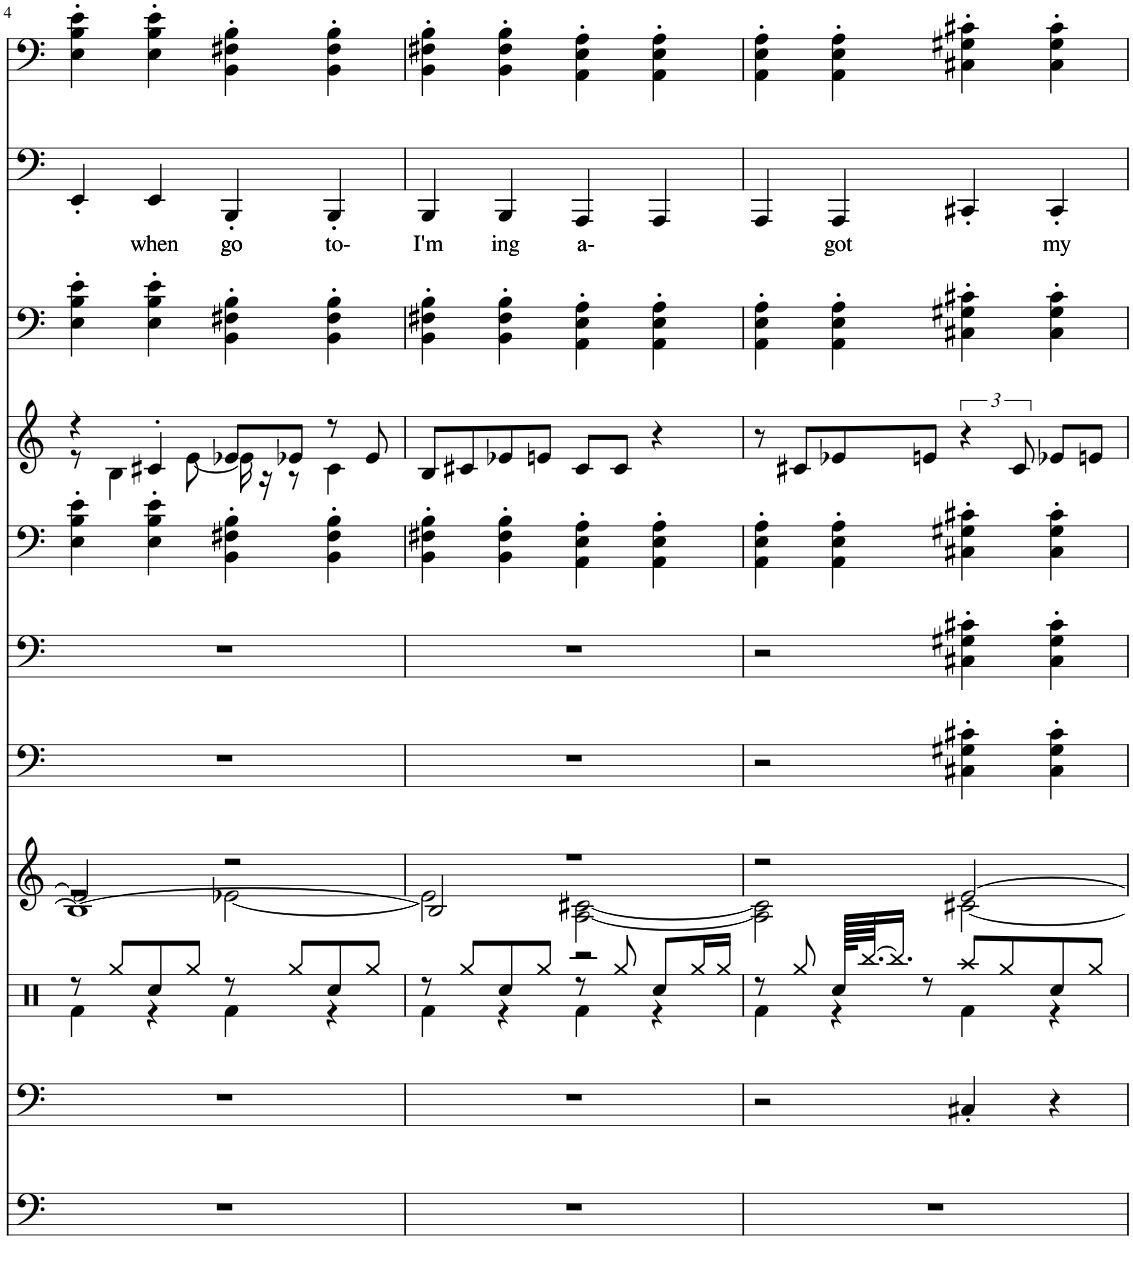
**kern	**kern	**kern	**kern	**kern	**kern	**kern	**kern	**kern	**kern	**text	**kern
*part11	*part10	*part9	*part8	*part7	*part6	*part5	*part4	*part3	*part2	*part2	*part1
*staff11	*staff10	*staff9	*staff8	*staff7	*staff6	*staff5	*staff4	*staff3	*staff2	*staff2	*staff1
*I"Muted Guitar	*I"DistortionGtr	*I"Percussion	*I"Warm Pad	*I"DistortionGtr	*I"DistortionGtr	*I"Clean Guitar	*I"Tenor Sax	*I"Overdrive Gtr	*I"Fingered Bass	*	*I"Overdrive Gtr, aud_mb0193
*	*	*I'Perc	*	*	*	*	*I'T Sax	*	*	*	*
!!LO:PB:g=z
*clefF4	*clefF4	*clefX	*clefG2	*clefF4	*clefF4	*clefF4	*clefG2	*clefF4	*clefF4	*	*clefF4
*	*	*	*	*	*	*	*Trd8c14	*	*	*	*
*k[]	*k[]	*k[]	*k[]	*k[]	*k[]	*k[]	*k[]	*k[]	*k[]	*	*k[]
*M4/4	*M4/4	*M4/4	*M4/4	*M4/4	*M4/4	*M4/4	*M4/4	*M4/4	*M4/4	*	*M4/4
=4	=4	=4	=4	=4	=4	=4	=4	=4	=4	=4	=4
*	*	*^	*^	*	*	*	*^	*	*	*	*
*	*	*	*	*	*^	*	*	*	*	*	*	*	*	*
1r	1r	8r	4Rf\	2e/]	2r	1B_	1r	1r	4E\' 4B\' 4e\'	4r	8r	4E\' 4B\' 4e\'	4EE'/	.	4E\' 4B\' 4e\'
.	.	8Rgg/L	.	.	.	.	.	.	.	.	4B\	.	.	.	.
!	!	!	!	!	!	!	!	!	!	!	!	!	!	!LO:LY:b	!
.	.	8Rcc/	4r	.	.	.	.	.	4E\' 4B\' 4e\'	4c#X'/	.	4E\' 4B\' 4e\'	4EE/	when	4E\' 4B\' 4e\'
.	.	8Rgg/J	.	.	.	.	.	.	.	.	[8e\	.	.	.	.
!	!	!	!	!	!	!	!	!	!	!	!	!	!	!LO:LY:b	!
.	.	8r	4Rf\	2r	[2e-X\	.	.	.	4BB\' 4F#X\' 4B\'	8e-X/L	16e\]	4BB\' 4F#X\' 4B\'	4BBB'/	go	4BB\' 4F#X\' 4B\'
.	.	.	.	.	.	.	.	.	.	.	16r	.	.	.	.
.	.	8Rgg/L	.	.	.	.	.	.	.	8e-X/J	8r	.	.	.	.
!	!	!	!	!	!	!	!	!	!	!	!	!	!	!LO:LY:b	!
.	.	8Rcc/	4r	.	.	.	.	.	4BB\' 4F#\' 4B\'	8r	4c#\	4BB\' 4F#\' 4B\'	4BBB'/	to-	4BB\' 4F#\' 4B\'
.	.	8Rgg/J	.	.	.	.	.	.	.	8e-/	.	.	.	.	.
*	*	*	*	*	*	*	*	*	*	*v	*v	*	*	*	*
=5	=5	=5	=5	=5	=5	=5	=5	=5	=5	=5	=5	=5	=5	=5
!	!	!	!	!	!	!	!	!	!	!	!	!	!LO:LY:b	!
1r	1r	8r	4Rf\	1r	2e-\]	2B/]	1r	1r	4BB\' 4F#X\' 4B\'	8B/L	4BB\' 4F#X\' 4B\'	4BBB/	I'm	4BB\' 4F#X\' 4B\'
.	.	8Rgg/L	.	.	.	.	.	.	.	8c#X/	.	.	.	.
!	!	!	!	!	!	!	!	!	!	!	!	!	!LO:LY:b	!
.	.	8Rcc/	4r	.	.	.	.	.	4BB\' 4F#\' 4B\'	8e-X/	4BB\' 4F#\' 4B\'	4BBB/	ing	4BB\' 4F#\' 4B\'
.	.	8Rgg/J	.	.	.	.	.	.	.	8en/J	.	.	.	.
!	!	!	!	!	!	!	!	!	!	!	!	!	!LO:LY:b	!
.	.	8r	4Rf\	.	[2A\ [2c#X\	2r	.	.	4AA\' 4E\' 4A\'	8c#/L	4AA\' 4E\' 4A\'	4AAA/	a-	4AA\' 4E\' 4A\'
.	.	8Rgg/	.	.	.	.	.	.	.	8c#/J	.	.	.	.
.	.	8Rcc/L	4r	.	.	.	.	.	4AA\' 4E\' 4A\'	4r	4AA\' 4E\' 4A\'	4AAA/	.	4AA\' 4E\' 4A\'
.	.	16Rgg/L	.	.	.	.	.	.	.	.	.	.	.	.
.	.	16Rgg/JJ	.	.	.	.	.	.	.	.	.	.	.	.
*	*	*	*	*	*v	*v	*	*	*	*	*	*	*	*
=6	=6	=6	=6	=6	=6	=6	=6	=6	=6	=6	=6	=6	=6
1r	2r	8r	4Rf\	2r	2A\] 2c#\]	2r	2r	4AA\' 4E\' 4A\'	8r	4AA\' 4E\' 4A\'	4AAA/	.	4AA\' 4E\' 4A\'
.	.	8Rgg/	.	.	.	.	.	.	8c#X/L	.	.	.	.
!	!	!	!	!	!	!	!	!	!	!	!	!LO:LY:b	!
.	.	128Rcc/KLLLL	4r	.	.	.	.	4AA\' 4E\' 4A\'	8e-X/	4AA\' 4E\' 4A\'	4AAA/	got	4AA\' 4E\' 4A\'
.	.	[64.Rbb/JJ	.	.	.	.	.	.	.	.	.	.	.
.	.	16.Rbb/JJ]	.	.	.	.	.	.	.	.	.	.	.
.	.	8r	.	.	.	.	.	.	8en/J	.	.	.	.
.	4C#X'/	8Raa/L	4Rf\	[2e/	[2c#X\	4C#X\' 4G#X\' 4c#X\'	4C#X\' 4G#X\' 4c#X\'	4C#X\' 4G#X\' 4c#X\'	6r	4C#X\' 4G#X\' 4c#X\'	4CC#X'/	.	4C#X\' 4G#X\' 4c#X\'
.	.	8Rgg/	.	.	.	.	.	.	.	.	.	.	.
.	.	.	.	.	.	.	.	.	12c#/	.	.	.	.
!	!	!	!	!	!	!	!	!	!	!	!	!LO:LY:b	!
.	4r	8Rcc/	4r	.	.	4C#\' 4G#\' 4c#\'	4C#\' 4G#\' 4c#\'	4C#\' 4G#\' 4c#\'	8e-X/L	4C#\' 4G#\' 4c#\'	4CC#'/	my	4C#\' 4G#\' 4c#\'
.	.	8Rgg/J	.	.	.	.	.	.	8en/J	.	.	.	.
*	*	*v	*v	*	*	*	*	*	*	*	*	*	*
*	*	*	*v	*v	*	*	*	*	*	*	*	*
=	=	=	=	=	=	=	=	=	=	=	=
*-	*-	*-	*-	*-	*-	*-	*-	*-	*-	*-	*-
